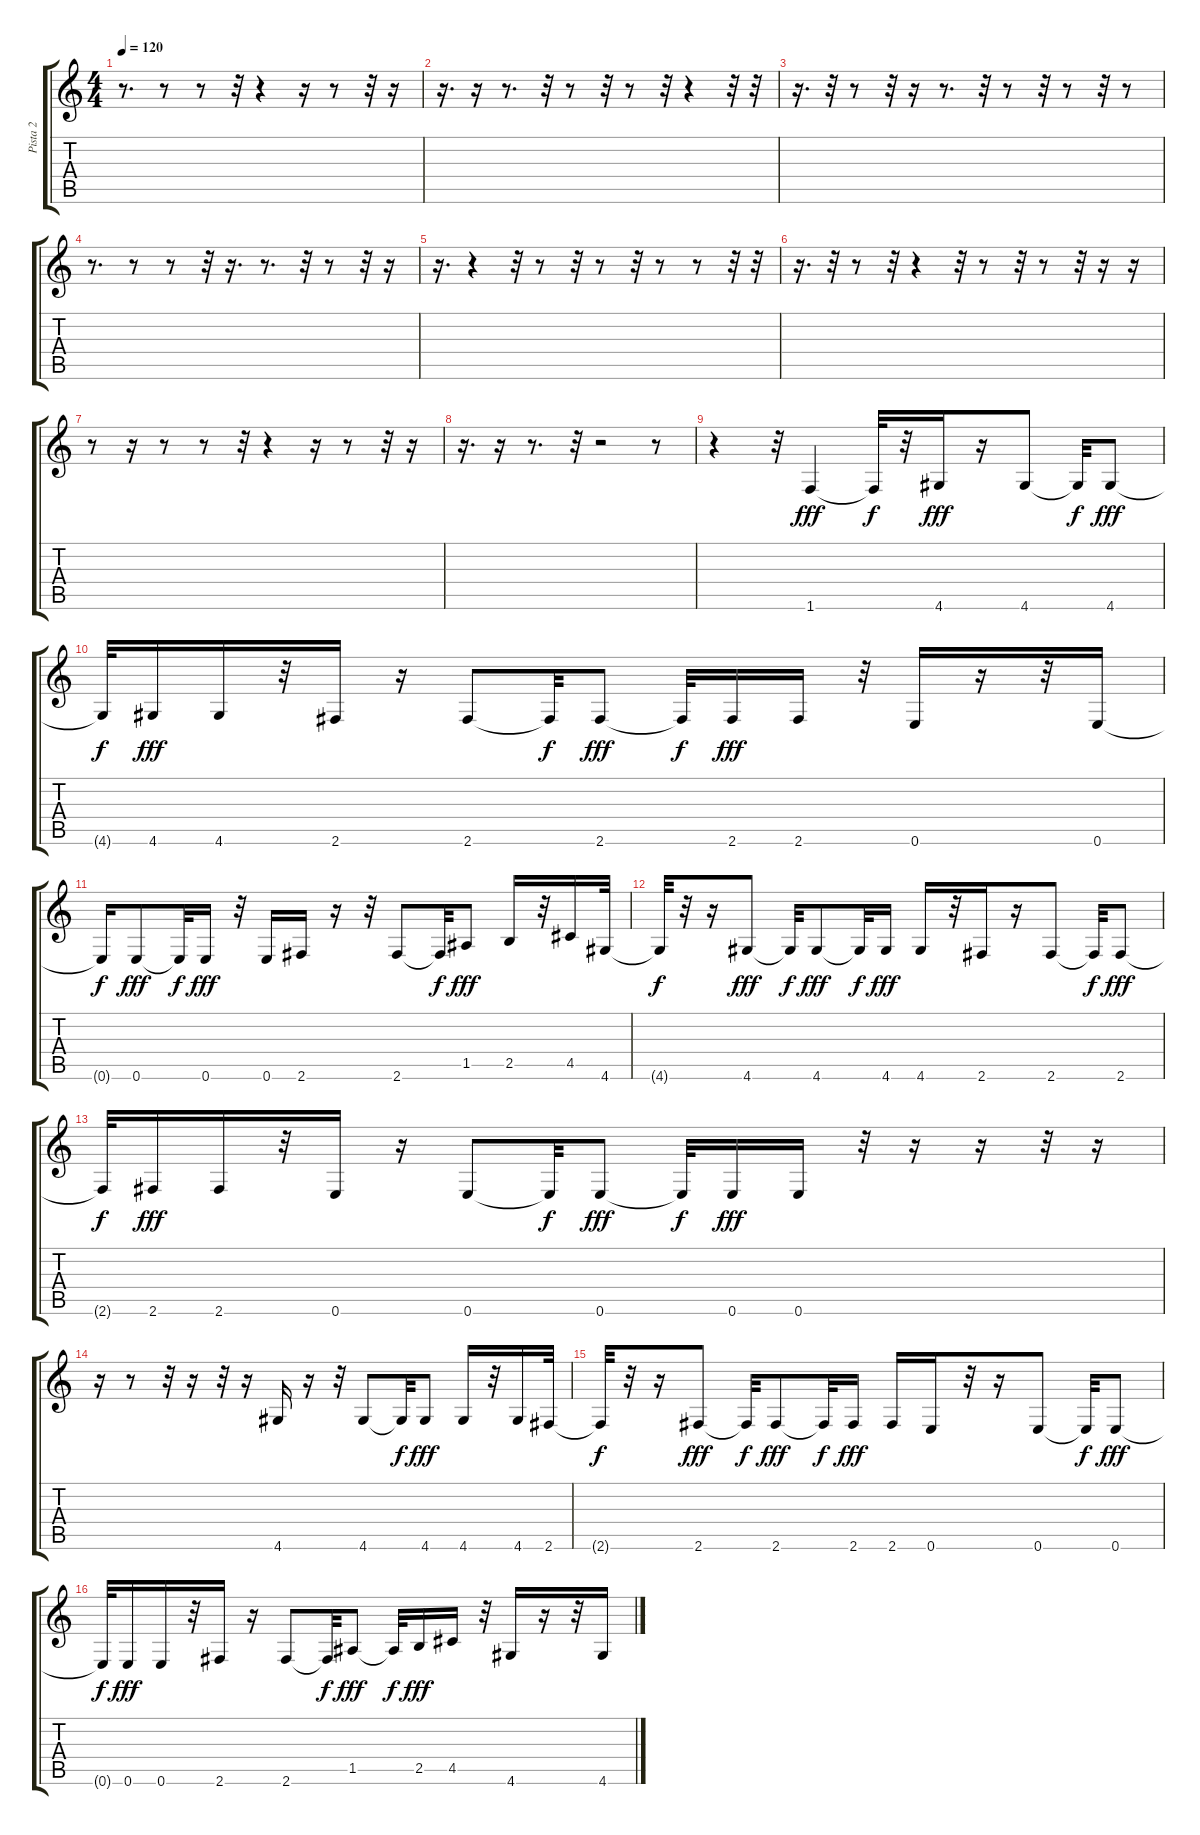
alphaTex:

\track ("Pista 2" "Pista 2") {instrument synthbass2}
\staff {score tabs}
\tuning (E4 B3 G3 D3 A2 E2) {hide}
\ts (4 4)
\tempo 120
\clef g2
\ks c
r.8{d dy f} r.8 r.8 r.32 r.4 r.16 r.8 r.32 r.16 |
r.16{d} r.16 r.8{d} r.32 r.8 r.32 r.8 r.32 r.4 r.32 r.32 |
r.16{d} r.32 r.8 r.32 r.16 r.8{d} r.32 r.8 r.32 r.8 r.32 r.8 |
r.8{d} r.8 r.8 r.32 r.16{d} r.8{d} r.32 r.8 r.32 r.16 |
r.16{d} r.4 r.32 r.8 r.32 r.8 r.32 r.8 r.8 r.32 r.32 |
r.16{d} r.32 r.8 r.32 r.4 r.32 r.8 r.32 r.8 r.32 r.16 r.16 |
r.8 r.16 r.8 r.8 r.32 r.4 r.16 r.8 r.32 r.16 |
r.16{d} r.16 r.8{d} r.32 r.2 r.8 |
r.4 r.32 1.6.4{dy fff} 1.6{t}.32{dy f} r.32 4.6.16{dy fff} r.16 4.6.8 4.6{t}.32{dy f} 4.6.8{dy fff} |
4.6{t}.32{dy f} 4.6.16{dy fff} 4.6.16 r.32 2.6.16 r.16 2.6.8 2.6{t}.32{dy f} 2.6.8{dy fff} 2.6{t}.32{dy f} 2.6.16{dy fff} 2.6.16 r.32 0.6.16 r.16 r.32 0.6.16 |
0.6{t}.16{dy f} 0.6.8{dy fff} 0.6{t}.32{dy f} 0.6.16{dy fff} r.32 0.6.16 2.6.16 r.16 r.32 2.6.8 2.6{t}.32{dy f} 1.5.8{dy fff} 2.5.16 r.32 4.5.16 4.6.32 |
4.6{t}.32{dy f} r.32 r.16 4.6.8{dy fff} 4.6{t}.32{dy f} 4.6.8{dy fff} 4.6{t}.32{dy f} 4.6.16{dy fff} 4.6.16 r.32 2.6.16 r.16 2.6.8 2.6{t}.32{dy f} 2.6.8{dy fff} |
2.6{t}.32{dy f} 2.6.16{dy fff} 2.6.16 r.32 0.6.16 r.16 0.6.8 0.6{t}.32{dy f} 0.6.8{dy fff} 0.6{t}.32{dy f} 0.6.16{dy fff} 0.6.16 r.32 r.16 r.16 r.32 r.16 |
r.16 r.8 r.32 r.16 r.32 r.16 4.6.16 r.16 r.32 4.6.8 4.6{t}.32{dy f} 4.6.8{dy fff} 4.6.16 r.32 4.6.16 2.6.32 |
2.6{t}.32{dy f} r.32 r.16 2.6.8{dy fff} 2.6{t}.32{dy f} 2.6.8{dy fff} 2.6{t}.32{dy f} 2.6.16{dy fff} 2.6.16 0.6.16 r.32 r.16 0.6.8 0.6{t}.32{dy f} 0.6.8{dy fff} |
0.6{t}.32{dy f} 0.6.16{dy fff} 0.6.16 r.32 2.6.16 r.16 2.6.8 2.6{t}.32{dy f} 1.5.8{dy fff} 1.5{t}.32{dy f} 2.5.16{dy fff} 4.5.16 r.32 4.6.16 r.16 r.32 4.6.16
